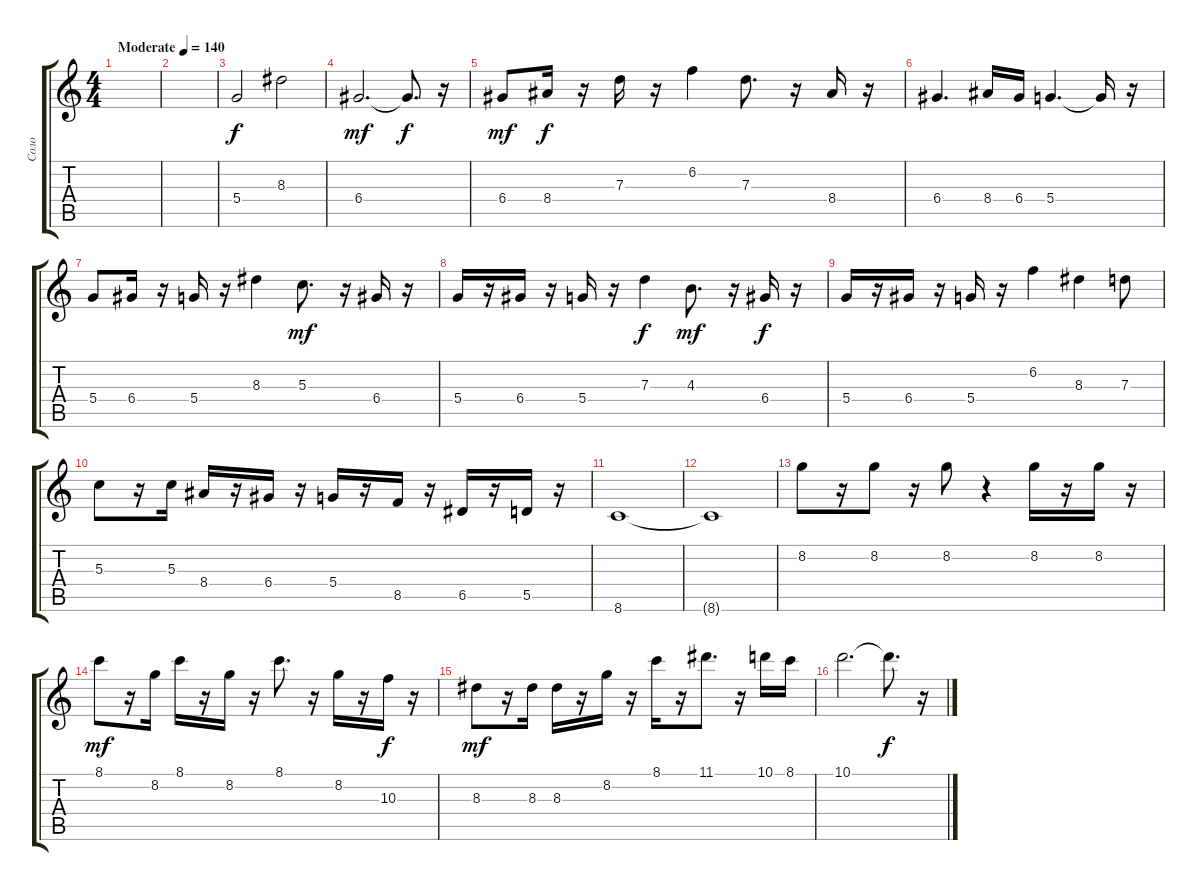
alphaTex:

\track ("Соло" "Соло") {instrument distortionguitar}
\staff {score tabs}
\tuning (E4 B3 G3 D3 A2 E2) {hide}
\ts (4 4)
\tempo (140 "Moderate")
\clef g2
\ks c
|
|
5.4.2 8.3.2{dy f} |
6.4.2{d dy mf} 6.4{t}.8{d dy f} r.16 |
6.4.8{dy mf} 8.4.16{dy f} r.16 7.3.16 r.16 6.2.4 7.3.8{d} r.16 8.4.16 r.16 |
6.4.4{d} 8.4.16 6.4.16 5.4.4{d} 5.4{t}.16 r.16 |
5.4.8 6.4.16 r.16 5.4.16 r.16 8.3.4 5.3.8{d dy mf} r.16 6.4.16 r.16 |
5.4.16 r.16 6.4.16 r.16 5.4.16 r.16 7.3.4{dy f} 4.3.8{d dy mf} r.16 6.4.16{dy f} r.16 |
5.4.16 r.16 6.4.16 r.16 5.4.16 r.16 6.2.4 8.3.4 7.3.8 |
5.3.8 r.16 5.3.16 8.4.16 r.16 6.4.16 r.16 5.4.16 r.16 8.5.16 r.16 6.5.16 r.16 5.5.16 r.16 |
8.6.1 |
8.6{t}.1 |
8.2.8 r.16 8.2.8 r.16 8.2.8 r.4 8.2.16 r.16 8.2.16 r.16 |
8.1.8{dy mf} r.16 8.2.16 8.1.16 r.16 8.2.16 r.16 8.1.8{d} r.16 8.2.16 r.16 10.3.16{dy f} r.16 |
8.3.8{dy mf} r.16 8.3.16 8.3.16 r.16 8.2.16 r.16 8.1.16 r.16 11.1.8{d} r.16 10.1.16 8.1.16 |
10.1.2{d} 10.1{t}.8{d dy f} r.16
